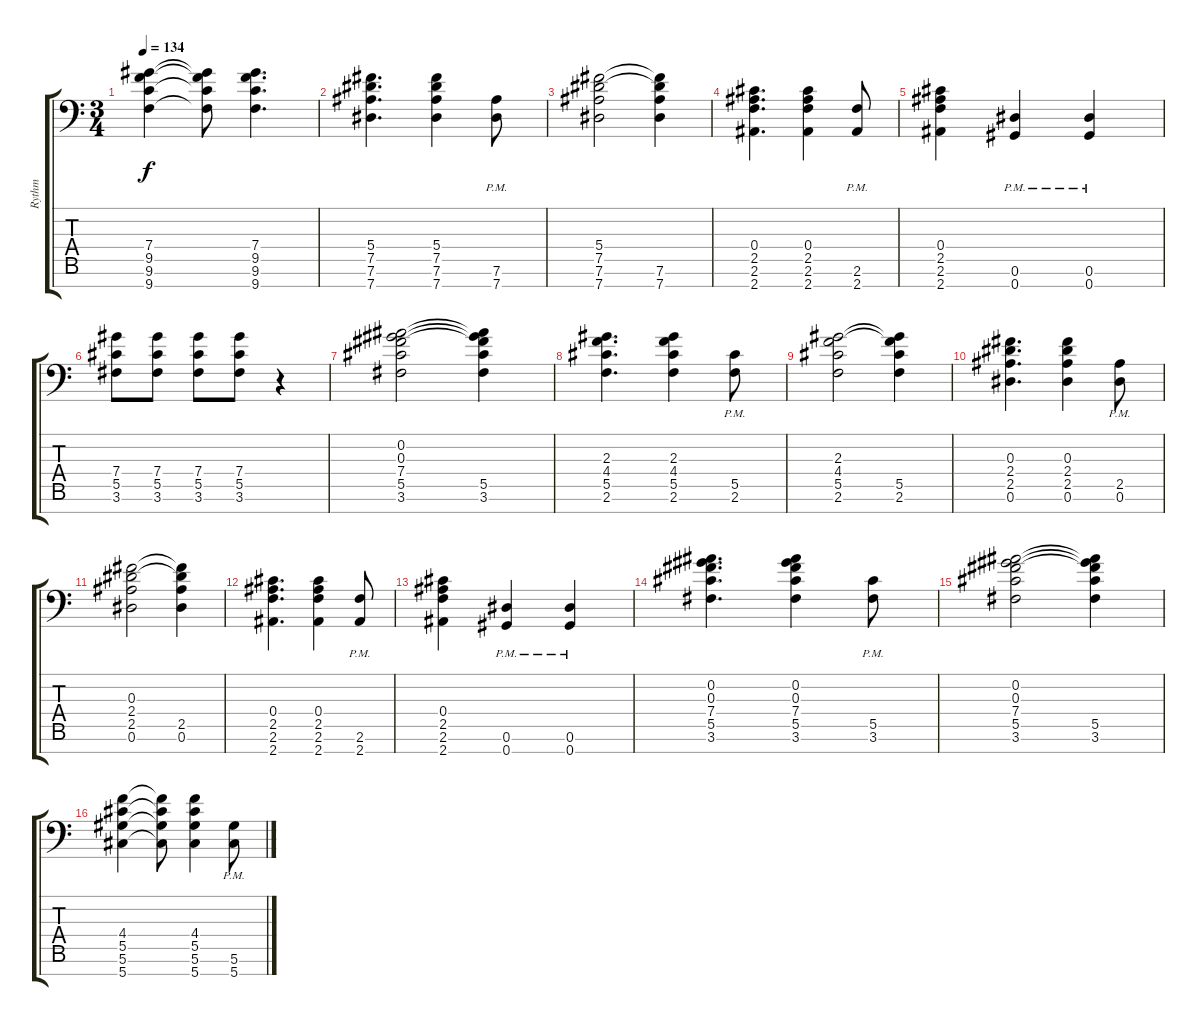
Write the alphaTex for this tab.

\track ("Rythm" "Rythm") {instrument distortionguitar}
\staff {score tabs}
\tuning (Eb4 Bb3 Gb3 Db3 Ab2 Eb2 Ab1) {hide}
\ts (3 4)
\tempo 134
\clef f4
\ks c
(7.4 9.5 9.6 9.7).4{dy f} (7.4{t} 9.5{t} 9.6{t} 9.7{t}).8 (7.4 9.5 9.6 9.7).4{d} |
(5.4 7.5 7.6 7.7).4{d} (5.4 7.5 7.6 7.7).4 (7.6{pm} 7.7{pm}).8 |
(5.4 7.5 7.6 7.7).2 (5.4{t} 7.5{t} 7.6 7.7).4 |
(0.4 2.5 2.6 2.7).4{d} (0.4 2.5 2.6 2.7).4 (2.6{pm} 2.7{pm}).8 |
(0.4 2.5 2.6 2.7).4 (0.6{pm} 0.7{pm}).4 (0.6{pm} 0.7{pm}).4 |
(7.4 5.5 3.6).8 (7.4 5.5 3.6).8 (7.4 5.5 3.6).8 (7.4 5.5 3.6).8 r.4 |
(0.2 0.3 7.4 5.5 3.6).2 (0.2{t} 0.3{t} 7.4{t} 5.5 3.6).4 |
(2.3 4.4 5.5 2.6).4{d} (2.3 4.4 5.5 2.6).4 (5.5{pm} 2.6{pm}).8 |
(2.3 4.4 5.5 2.6).2 (2.3{t} 4.4{t} 5.5 2.6).4 |
(0.3 2.4 2.5 0.6).4{d} (0.3 2.4 2.5 0.6).4 (2.5{pm} 0.6{pm}).8 |
(0.3 2.4 2.5 0.6).2 (0.3{t} 2.4{t} 2.5 0.6).4 |
(0.4 2.5 2.6 2.7).4{d} (0.4 2.5 2.6 2.7).4 (2.6{pm} 2.7{pm}).8 |
(0.4 2.5 2.6 2.7).4 (0.6{pm} 0.7{pm}).4 (0.6{pm} 0.7{pm}).4 |
(0.2 0.3 7.4 5.5 3.6).4{d} (0.2 0.3 7.4 5.5 3.6).4 (5.5{pm} 3.6{pm}).8 |
(0.2 0.3 7.4 5.5 3.6).2 (0.2{t} 0.3{t} 7.4{t} 5.5 3.6).4 |
(4.4 5.5 5.6 5.7).4 (4.4{t} 5.5{t} 5.6{t} 5.7{t}).8 (4.4 5.5 5.6 5.7).4 (5.6{pm} 5.7{pm}).8
